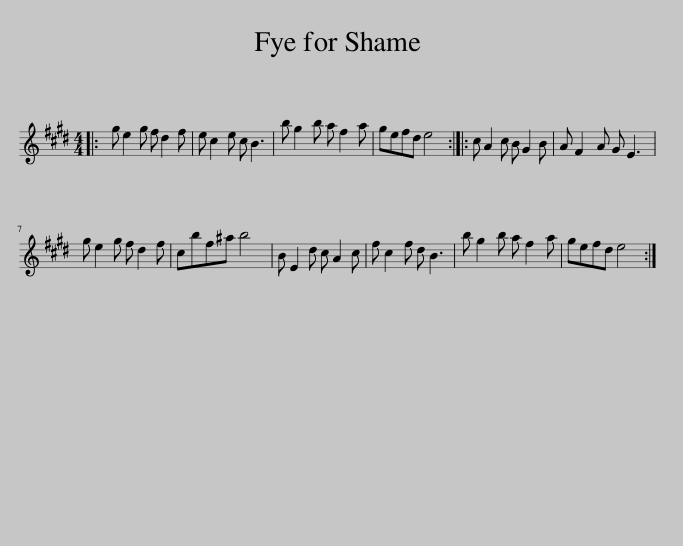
X:1
L:1/8
M:4/4
I:linebreak $
K:E
V:1 treble
V:1
|: g e2 g f d2 f | e c2 e c B3 | b g2 b a f2 a | gefd e4 :: c A2 c B G2 B | %5
 A F2 A G E3 |$ g e2 g f d2 f | cbf^a b4 | B E2 d c A2 c | f c2 f d B3 | %10
 b g2 b a f2 a | gefd e4 :| %12
